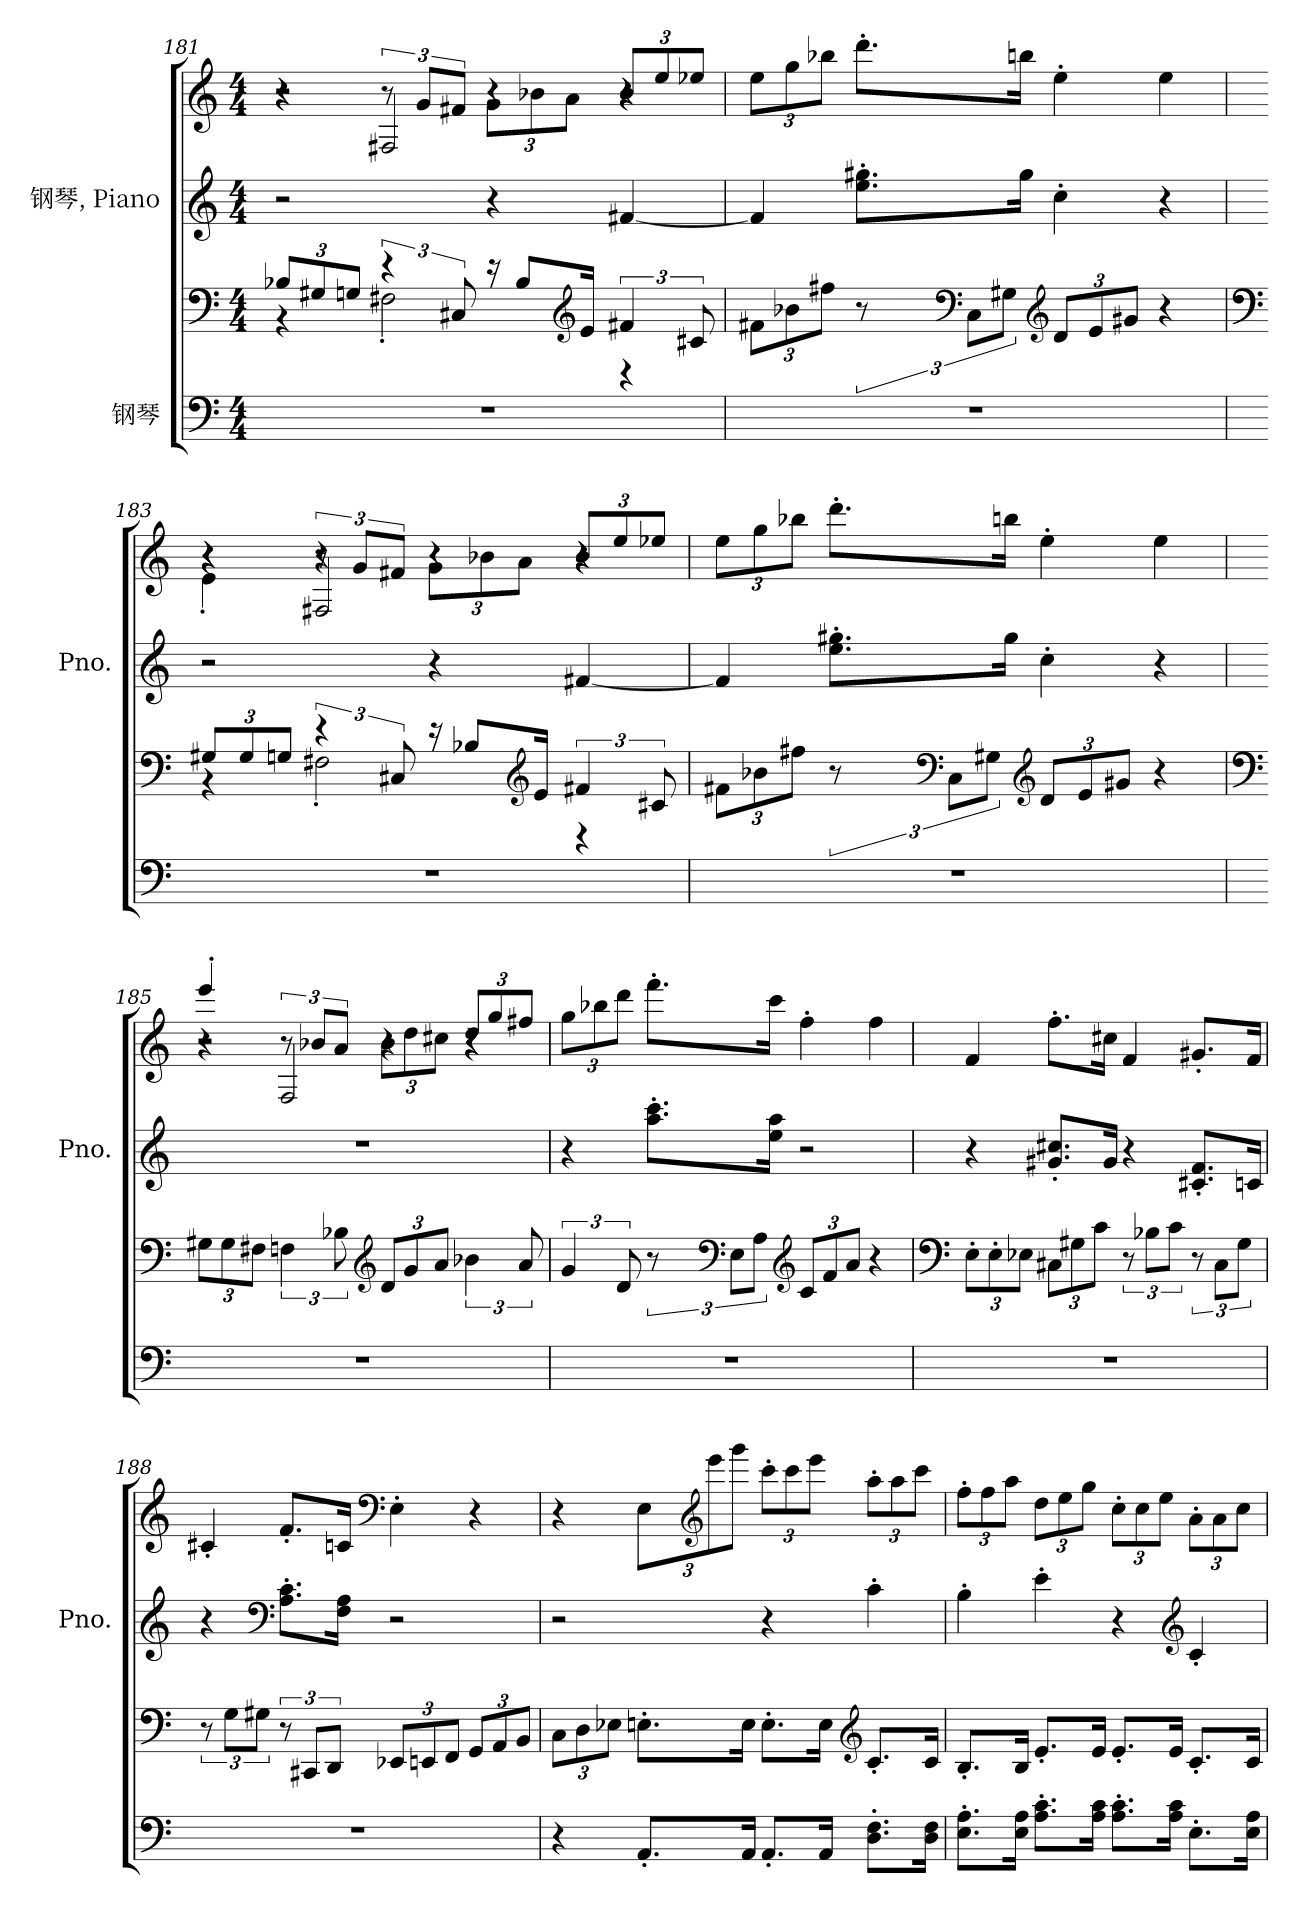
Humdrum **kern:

**kern	**kern	**kern	**kern
*part2	*part2	*part1	*part1
*staff4	*staff3	*staff2	*staff1
*I"钢琴	*	*I"钢琴, Piano	*
*	*	*I'Pno.	*
!!LO:LB:g=z
*clefF4	*clefF4	*clefG2	*clefG2
*k[]	*k[]	*k[]	*k[]
*M4/4	*M4/4	*M4/4	*M4/4
*	*Xbrackettup	*	*
=181	=181	=181	=181
*	*^	*	*^
*	*	*	*	*	*^
1r	12B-X/L	4r	2r	4r	2r	4r
.	12G#X/	.	.	.	.	.
.	12Gn/J	.	.	.	.	.
*	*brackettup	*	*	*	*	*
.	6r	2F#X'\	.	12r	.	2F#X/
.	.	.	.	12g/L	.	.
.	12C#X/	.	.	12f#X/J	.	.
*	*	*	*	*	*Xbrackettup	*
.	16r	.	4r	4r	12g\L	.
.	8B-/L	.	.	.	.	.
.	.	.	.	.	12b-X\	.
.	.	.	.	.	12a\J	.
*	*clefG2	*	*	*	*	*
.	16e/Jk	.	.	.	.	.
.	6f#X/	4r	[4f#X/	12b-/L	4r	4r
.	.	.	.	12ee/	.	.
.	12c#X/	.	.	12ee-X/J	.	.
*	*v	*v	*	*v	*v	*v
=182	=182	=182	=182
*	*Xbrackettup	*	*
1r	12f#X\L	4f#/]	12ee\L
.	12b-X\	.	12gg\
.	12ff#X\J	.	12bb-X\J
*	*brackettup	*	*
.	12r	8.ee\' 8.gg#X\'L	8.ddd'\L
*	*clefF4	*	*
.	12C\L	.	.
.	12G#X\J	.	.
.	.	16gg#\Jk	16bbn\Jk
*	*clefG2	*	*
*	*Xbrackettup	*	*
.	12d/L	4cc'\	4ee'\
.	12e/	.	.
.	12g#X/J	.	.
.	4r	4r	4ee\
!!LO:LB:g=z
=183	=183	=183	=183
*	*clefF4	*	*
*	*^	*	*^
*	*	*	*	*	*^
1r	12G#X/L	4r	2r	4r	4e'\	4r
.	12G#/	.	.	.	.	.
.	12Gn/J	.	.	.	.	.
*	*brackettup	*	*	*brackettup	*	*
.	6r	2F#X'\	.	12r	4r	2F#X/
.	.	.	.	12g/L	.	.
.	12C#X/	.	.	12f#X/J	.	.
*	*	*	*	*	*Xbrackettup	*
.	16r	.	4r	4r	12g\L	.
.	8B-X/L	.	.	.	.	.
.	.	.	.	.	12b-X\	.
.	.	.	.	.	12a\J	.
*	*clefG2	*	*	*	*	*
.	16e/Jk	.	.	.	.	.
.	6f#X/	4r	[4f#X/	12b-/L	4r	4r
.	.	.	.	12ee/	.	.
.	12c#X/	.	.	12ee-X/J	.	.
*	*v	*v	*	*v	*v	*v
=184	=184	=184	=184
*	*Xbrackettup	*	*
1r	12f#X\L	4f#/]	12ee\L
.	12b-X\	.	12gg\
.	12ff#X\J	.	12bb-X\J
*	*brackettup	*	*
.	12r	8.ee\' 8.gg#X\'L	8.ddd'\L
*	*clefF4	*	*
.	12C\L	.	.
.	12G#X\J	.	.
.	.	16gg#\Jk	16bbn\Jk
*	*clefG2	*	*
*	*Xbrackettup	*	*
.	12d/L	4cc'\	4ee'\
.	12e/	.	.
.	12g#X/J	.	.
.	4r	4r	4ee\
!!LO:PB:g=z
=185	=185	=185	=185
*	*clefF4	*	*
*	*	*	*^
*	*	*	*	*^
1r	12G#X\L	1r	4eee'/	2r	4r
.	12G#\	.	.	.	.
.	12F#X\J	.	.	.	.
*	*brackettup	*	*brackettup	*	*
.	6Fn\	.	12r	.	2F/
.	.	.	12b-X/L	.	.
.	12B-X\	.	12a/J	.	.
*	*clefG2	*	*	*	*
*	*Xbrackettup	*	*	*Xbrackettup	*
.	12d/L	.	4r	12b-\L	.
.	12g/	.	.	12dd\	.
.	12a/J	.	.	12cc#X\J	.
*	*brackettup	*	*	*	*
.	6b-X\	.	12dd/L	4r	4r
.	.	.	12gg/	.	.
.	12a/	.	12ff#X/J	.	.
*	*	*	*v	*v	*v
=186	=186	=186	=186
1r	6g/	4r	12gg\L
.	.	.	12bb-X\
.	12d/	.	12ddd\J
.	12r	8.aa\' 8.ccc\'L	8.fff'\L
*	*clefF4	*	*
.	12E\L	.	.
.	12A\J	.	.
.	.	16ee\ 16aa\Jk	16ccc\Jk
*	*clefG2	*	*
*	*Xbrackettup	*	*
.	12c/L	2r	4ff'\
.	12f/	.	.
.	12a/J	.	.
.	4r	.	4ff\
!!LO:LB:g=z
=187	=187	=187	=187
*	*clefF4	*	*
1r	12E'\L	4r	4f/
.	12E'\	.	.
.	12E-X\J	.	.
.	12C#X\L	8.g#X/' 8.cc#X/'L	8.ff'\L
.	12G#X\	.	.
.	12c\J	.	.
.	.	16g#/Jk	16cc#X\Jk
*	*brackettup	*	*
.	12r	4r	4f/
.	12B-X\L	.	.
.	12c\J	.	.
.	12r	8.c#X/' 8.f/'L	8.g#X'/L
.	12C#\L	.	.
.	12G#\J	.	.
.	.	16cn/Jk	16f/Jk
=188	=188	=188	=188
1r	12r	4r	4c#X'/
.	12G\L	.	.
.	12G#X\J	.	.
*	*	*clefF4	*
.	12r	8.A\' 8.c\'L	8.f'/L
.	12CC#X/L	.	.
.	12DD/J	.	.
.	.	16F\ 16A\Jk	16cn/Jk
*	*	*	*clefF4
*	*Xbrackettup	*	*
.	12EE-X/L	2r	4E'\
.	12EEn/	.	.
.	12FF/J	.	.
.	12GG/L	.	4r
.	12AA/	.	.
.	12BB/J	.	.
!!LO:LB:g=z
=189	=189	=189	=189
4r	12C\L	2r	4r
.	12D\	.	.
.	12E-X\J	.	.
8.AA'/L	8.En'\L	.	12E\L
*	*	*	*clefG2
.	.	.	12eee\
.	.	.	12ggg\J
16AA/Jk	16E\Jk	.	.
8.AA'/L	8.E'\L	4r	12ccc'\L
.	.	.	12ccc\
.	.	.	12eee\J
16AA/Jk	16E\Jk	.	.
*	*clefG2	*	*
8.D\' 8.F\'L	8.c'/L	4c'\	12aa'\L
.	.	.	12aa\
.	.	.	12ccc\J
16D\ 16F\Jk	16c/Jk	.	.
=190	=190	=190	=190
8.E\' 8.A\'L	8.B'/L	4B'\	12ff'\L
.	.	.	12ff\
.	.	.	12aa\J
16E\ 16A\Jk	16B/Jk	.	.
8.A\' 8.c\'L	8.e'/L	4e'\	12dd\L
.	.	.	12ee\
.	.	.	12gg\J
16A\ 16c\Jk	16e/Jk	.	.
8.A\' 8.c\'L	8.e'/L	4r	12cc'\L
.	.	.	12cc\
.	.	.	12ee\J
16A\ 16c\Jk	16e/Jk	.	.
*	*	*clefG2	*
8.E'\L	8.c'/L	4c'/	12a'\L
.	.	.	12a\
.	.	.	12cc\J
16E\ 16A\Jk	16c/Jk	.	.
=	=	=	=
*-	*-	*-	*-
